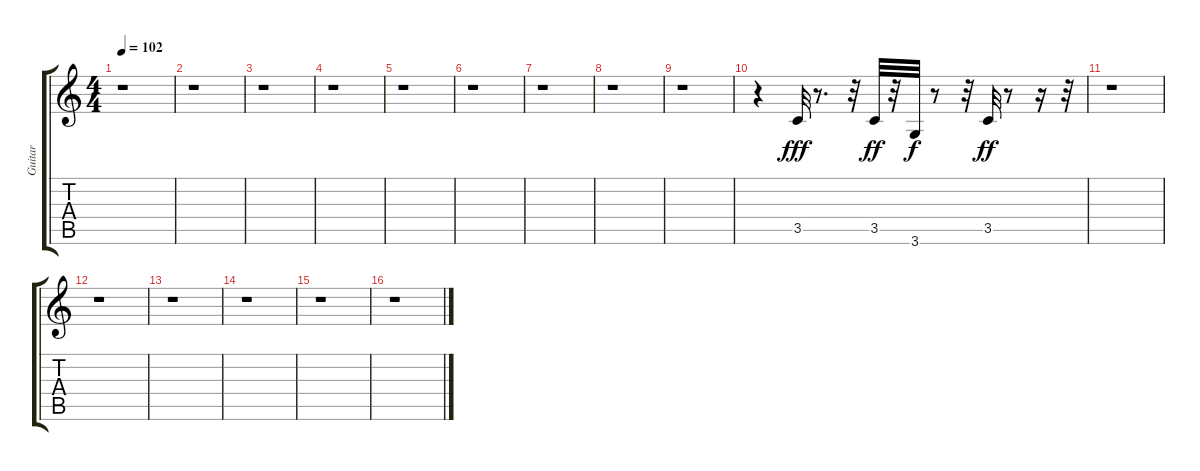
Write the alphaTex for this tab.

\track ("Guitar" "Guitar") {instrument overdrivenguitar}
\staff {score tabs}
\tuning (E4 B3 G3 D3 A2 E2) {hide}
\ts (4 4)
\tempo 102
\clef g2
\ks c
r.1{dy fff} |
r.1 |
r.1 |
r.1 |
r.1 |
r.1 |
r.1 |
r.1 |
r.1 |
r.4 3.5.32{instrument overdrivenguitar} r.8{d} r.32 3.5.32{dy ff} r.32 3.6.32{dy f} r.8 r.32 3.5.32{dy ff} r.8 r.16 r.32 |
r.1 |
r.1 |
r.1 |
r.1 |
r.1 |
r.1
